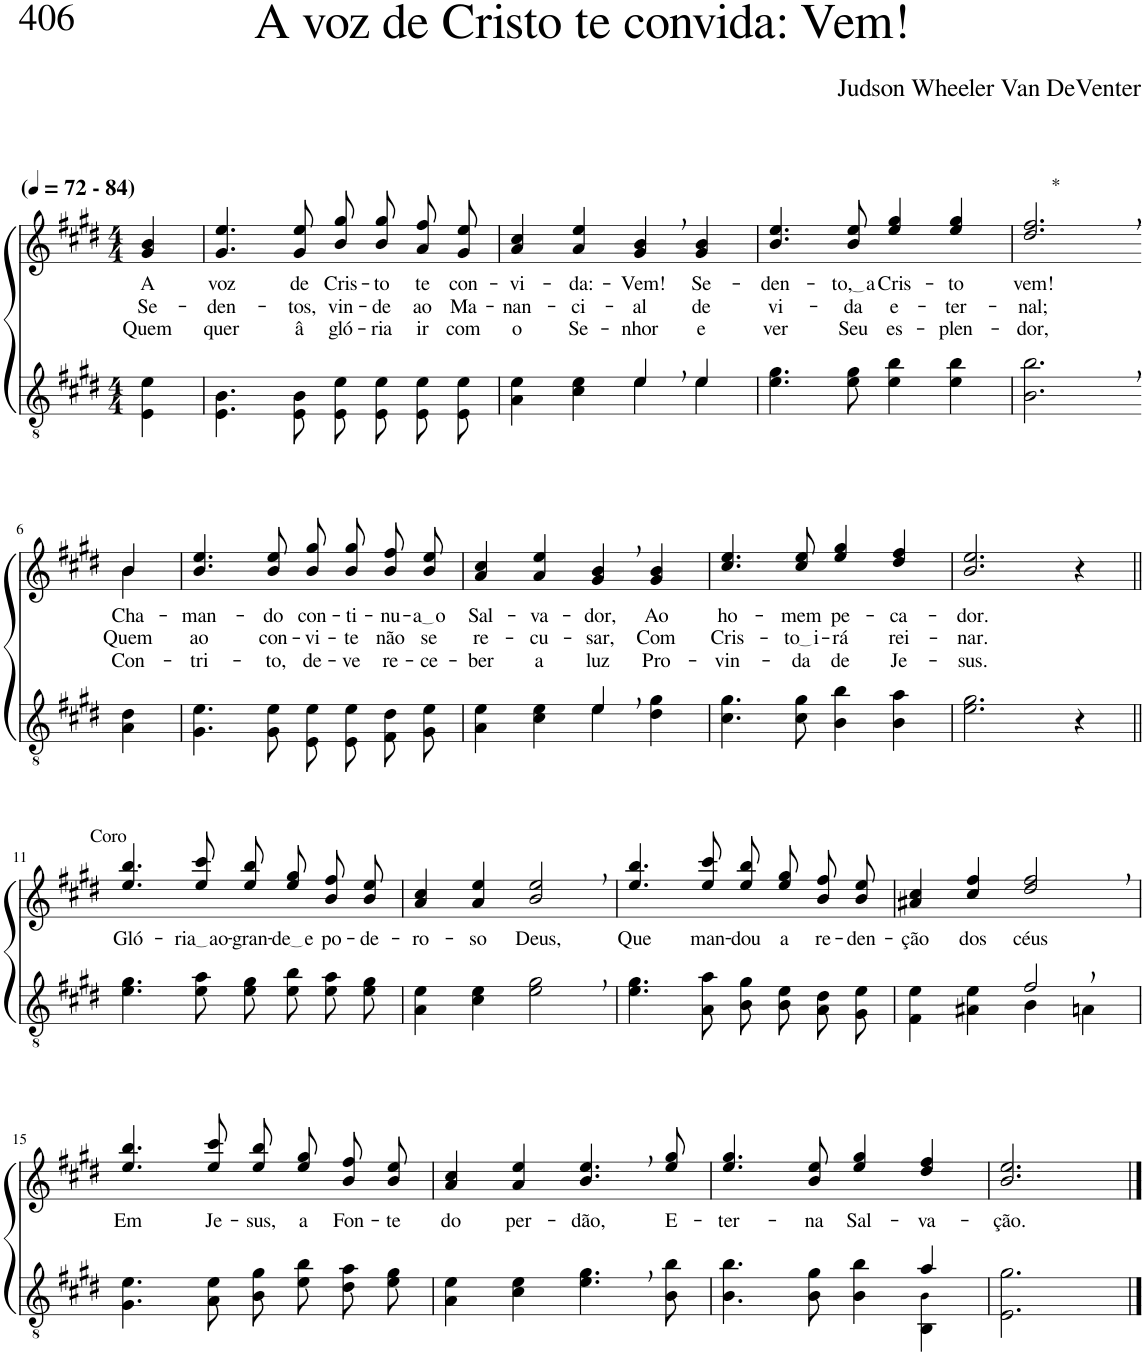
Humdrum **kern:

**kern	**kern	**text	**text	**text
*part2	*part1	*part1	*part1	*part1
*staff2	*staff1	*staff1	*staff1	*staff1
*I"Parte III e IV	*I"Parte I e II	*	*	*
*clefGv2	*clefG2	*	*	*
*Trd5c9	*Trd5c9	*	*	*
*k[f#c#g#d#]	*k[f#c#g#d#]	*	*	*
*M4/4	*M4/4	*	*	*
*MM72	*MM72	*	*	*
=1	=1	=1	=1	=1
!	!LO:TX:a:B:t=(	!	!	!
!	!LO:TX:a:B:t=- 84)	!	!	!
!	!	!LO:LY:b	!LO:LY:b	!LO:LY:b
4E\ 4e\	4g#/ 4b/	A	Se-	Quem
=2	=2	=2	=2	=2
!	!	!LO:LY:b	!LO:LY:b	!LO:LY:b
4.E\ 4.B\	4.g#/ 4.ee/	voz	-den-	quer
!	!	!LO:LY:b	!LO:LY:b	!LO:LY:b
8E\ 8B\	8g#/ 8ee/	de	-tos,	â
!	!	!LO:LY:b	!LO:LY:b	!LO:LY:b
8E/ 8e/L	8b\ 8gg#\L	Cris-	vin-	gló-
!	!	!LO:LY:b	!LO:LY:b	!LO:LY:b
8E/ 8e/J	8b\ 8gg#\J	-to	-de	-ria
!	!	!LO:LY:b	!LO:LY:b	!LO:LY:b
8E/ 8e/L	8a\ 8ff#\L	te	ao	ir
!	!	!LO:LY:b	!LO:LY:b	!LO:LY:b
8E/ 8e/J	8g#\ 8ee\J	con-	Ma-	com
=3	=3	=3	=3	=3
*^	*	*	*	*
!	!	!	!LO:LY:b	!LO:LY:b	!LO:LY:b
2ryy	4A\ 4e\	4a/ 4cc#/	-vi-	-nan-	o
!	!	!	!LO:LY:b	!LO:LY:b	!LO:LY:b
.	4c#\ 4e\	4a/ 4ee/	-da:-	-ci-	Se-
!	!	!	!LO:LY:b	!LO:LY:b	!LO:LY:b
4e,/	4e\	4g#/, 4b/,	-Vem!	-al	-nhor
!	!	!	!LO:LY:b	!LO:LY:b	!LO:LY:b
4e/	4e\	4g#/ 4b/	Se-	de	e
=4	=4	=4	=4	=4	=4
!	!	!	!LO:LY:b	!LO:LY:b	!LO:LY:b
*v	*v	*	*	*	*
4.e\ 4.g#\	4.b/ 4.ee/	-den-	vi-	ver
!	!	!LO:LY:b	!LO:LY:b	!LO:LY:b
8e\ 8g#\	8b/ 8ee/	to, a	-da	Seu
!	!	!LO:LY:b	!LO:LY:b	!LO:LY:b
4e\ 4b\	4ee/ 4gg#/	Cris-	e-	es-
!	!	!LO:LY:b	!LO:LY:b	!LO:LY:b
4e\ 4b\	4ee/ 4gg#/	-to	-ter-	-plen-
=5	=5	=5	=5	=5
!	!LO:TX:a:t=*	!	!	!
!	!	!LO:LY:b	!LO:LY:b	!LO:LY:b
2.B\, 2.b\,	2.dd#/, 2.ff#/,	vem!	-nal;	-dor,
!!LO:LB:g=z
=6-	=6-	=6-	=6-	=6-
*	*k[f#c#g#d#]	*	*	*
!	!	!LO:LY:b	!LO:LY:b	!LO:LY:b
*	*^	*	*	*
4A\ 4d#\	4b\	4b/	Cha-	Quem	Con-
=7	=7	=7	=7	=7	=7
!	!	!	!LO:LY:b	!LO:LY:b	!LO:LY:b
*	*v	*v	*	*	*
4.G#\ 4.e\	4.b/ 4.ee/	-man-	ao	-tri-
!	!	!LO:LY:b	!LO:LY:b	!LO:LY:b
8G#\ 8e\	8b/ 8ee/	-do	con-	-to,
!	!	!LO:LY:b	!LO:LY:b	!LO:LY:b
8E/ 8e/L	8b\ 8gg#\L	con-	-vi-	de-
!	!	!LO:LY:b	!LO:LY:b	!LO:LY:b
8E/ 8e/J	8b\ 8gg#\J	-ti-	-te	-ve
!	!	!LO:LY:b	!LO:LY:b	!LO:LY:b
8F#\ 8d#\L	8b\ 8ff#\L	-nu-	não	re-
!	!	!LO:LY:b	!LO:LY:b	!LO:LY:b
8G#\ 8e\J	8b\ 8ee\J	a o	se	-ce-
=8	=8	=8	=8	=8
*^	*	*	*	*
!	!	!	!LO:LY:b	!LO:LY:b	!LO:LY:b
2ryy	4A\ 4e\	4a/ 4cc#/	Sal-	re-	-ber
!	!	!	!LO:LY:b	!LO:LY:b	!LO:LY:b
.	4c#\ 4e\	4a/ 4ee/	-va-	-cu-	a
!	!	!	!LO:LY:b	!LO:LY:b	!LO:LY:b
4e,/	4e\	4g#/, 4b/,	-dor,	-sar,	luz
!	!	!	!LO:LY:b	!LO:LY:b	!LO:LY:b
4ryy	4d#\ 4g#\	4g#/ 4b/	Ao	Com	Pro-
=9	=9	=9	=9	=9	=9
!	!	!	!LO:LY:b	!LO:LY:b	!LO:LY:b
*v	*v	*	*	*	*
4.c#\ 4.g#\	4.cc#/ 4.ee/	ho-	Cris-	-vin-
!	!	!LO:LY:b	!LO:LY:b	!LO:LY:b
8c#\ 8g#\	8cc#/ 8ee/	-mem	to i	-da
!	!	!LO:LY:b	!LO:LY:b	!LO:LY:b
4B\ 4b\	4ee/ 4gg#/	pe-	-rá	de
!	!	!LO:LY:b	!LO:LY:b	!LO:LY:b
4B\ 4a\	4dd#/ 4ff#/	-ca-	rei-	Je-
=10	=10	=10	=10	=10
!	!	!LO:LY:b	!LO:LY:b	!LO:LY:b
2.e\ 2.g#\	2.b/ 2.ee/	-dor.	-nar.	-sus.
4r	4r	.	.	.
!!LO:LB:g=z
=11||	=11||	=11||	=11||	=11||
!	!LO:TX:a:t=Coro	!	!	!
!	!	!LO:LY:b	!	!
4.e\ 4.g#\	4.ee/ 4.bb/	Gló-	.	.
!	!	!LO:LY:b	!	!
8e\ 8a\	8ee/ 8ccc#/	ria ao	.	.
!	!	!LO:LY:b	!	!
8e\ 8g#\L	8ee\ 8bb\L	-gran-	.	.
!	!	!LO:LY:b	!	!
8e\ 8b\J	8ee\ 8gg#\J	de e	.	.
!	!	!LO:LY:b	!	!
8e\ 8a\L	8b\ 8ff#\L	po-	.	.
!	!	!LO:LY:b	!	!
8e\ 8g#\J	8b\ 8ee\J	-de-	.	.
=12	=12	=12	=12	=12
!	!	!LO:LY:b	!	!
4A\ 4e\	4a/ 4cc#/	-ro-	.	.
!	!	!LO:LY:b	!	!
4c#\ 4e\	4a/ 4ee/	-so	.	.
!	!	!LO:LY:b	!	!
2e\, 2g#\,	2b/, 2ee/,	Deus,	.	.
=13	=13	=13	=13	=13
!	!	!LO:LY:b	!	!
4.e\ 4.g#\	4.ee/ 4.bb/	Que	.	.
!	!	!LO:LY:b	!	!
8A\ 8a\	8ee/ 8ccc#/	man-	.	.
!	!	!LO:LY:b	!	!
8B\ 8g#\L	8ee\ 8bb\L	-dou	.	.
!	!	!LO:LY:b	!	!
8B\ 8e\J	8ee\ 8gg#\J	a	.	.
!	!	!LO:LY:b	!	!
8A\ 8d#\L	8b\ 8ff#\L	re-	.	.
!	!	!LO:LY:b	!	!
8G#\ 8e\J	8b\ 8ee\J	-den-	.	.
=14	=14	=14	=14	=14
*^	*	*	*	*
!	!	!	!LO:LY:b	!	!
2ryy	4F#\ 4e\	4a#X/ 4cc#/	-ção	.	.
!	!	!	!LO:LY:b	!	!
.	4A#X\ 4e\	4cc#/ 4ff#/	dos	.	.
!	!	!	!LO:LY:b	!	!
2f#,/	4B\	2dd#/, 2ff#/,	céus	.	.
.	4An\	.	.	.	.
!!LO:LB:g=z
=15	=15	=15	=15	=15	=15
!	!	!	!LO:LY:b	!	!
*v	*v	*	*	*	*
4.G#\ 4.e\	4.ee/ 4.bb/	Em	.	.
!	!	!LO:LY:b	!	!
8A\ 8e\	8ee/ 8ccc#/	Je-	.	.
!	!	!LO:LY:b	!	!
8B\ 8g#\L	8ee\ 8bb\L	-sus,	.	.
!	!	!LO:LY:b	!	!
8e\ 8b\J	8ee\ 8gg#\J	a	.	.
!	!	!LO:LY:b	!	!
8d#\ 8a\L	8b\ 8ff#\L	Fon-	.	.
!	!	!LO:LY:b	!	!
8e\ 8g#\J	8b\ 8ee\J	-te	.	.
=16	=16	=16	=16	=16
!	!	!LO:LY:b	!	!
4A\ 4e\	4a/ 4cc#/	do	.	.
!	!	!LO:LY:b	!	!
4c#\ 4e\	4a/ 4ee/	per-	.	.
!	!	!LO:LY:b	!	!
4.e\, 4.g#\,	4.b/, 4.ee/,	-dão,	.	.
!	!	!LO:LY:b	!	!
8B\ 8b\	8ee/ 8gg#/	E-	.	.
=17	=17	=17	=17	=17
*^	*	*	*	*
!	!	!	!LO:LY:b	!	!
2.ryy	4.B\ 4.b\	4.ee/ 4.gg#/	-ter-	.	.
!	!	!	!LO:LY:b	!	!
.	8B\ 8g#\	8b/ 8ee/	-na	.	.
!	!	!	!LO:LY:b	!	!
.	4B\ 4b\	4ee/ 4gg#/	Sal-	.	.
!	!	!	!LO:LY:b	!	!
4a/	4BB\ 4B!\	4dd#/ 4ff#/	-va-	.	.
=18	=18	=18	=18	=18	=18
!	!	!	!LO:LY:b	!	!
*v	*v	*	*	*	*
2.E\ 2.g#\	2.b/ 2.ee/	-ção.	.	.
==	==	==	==	==
*-	*-	*-	*-	*-
